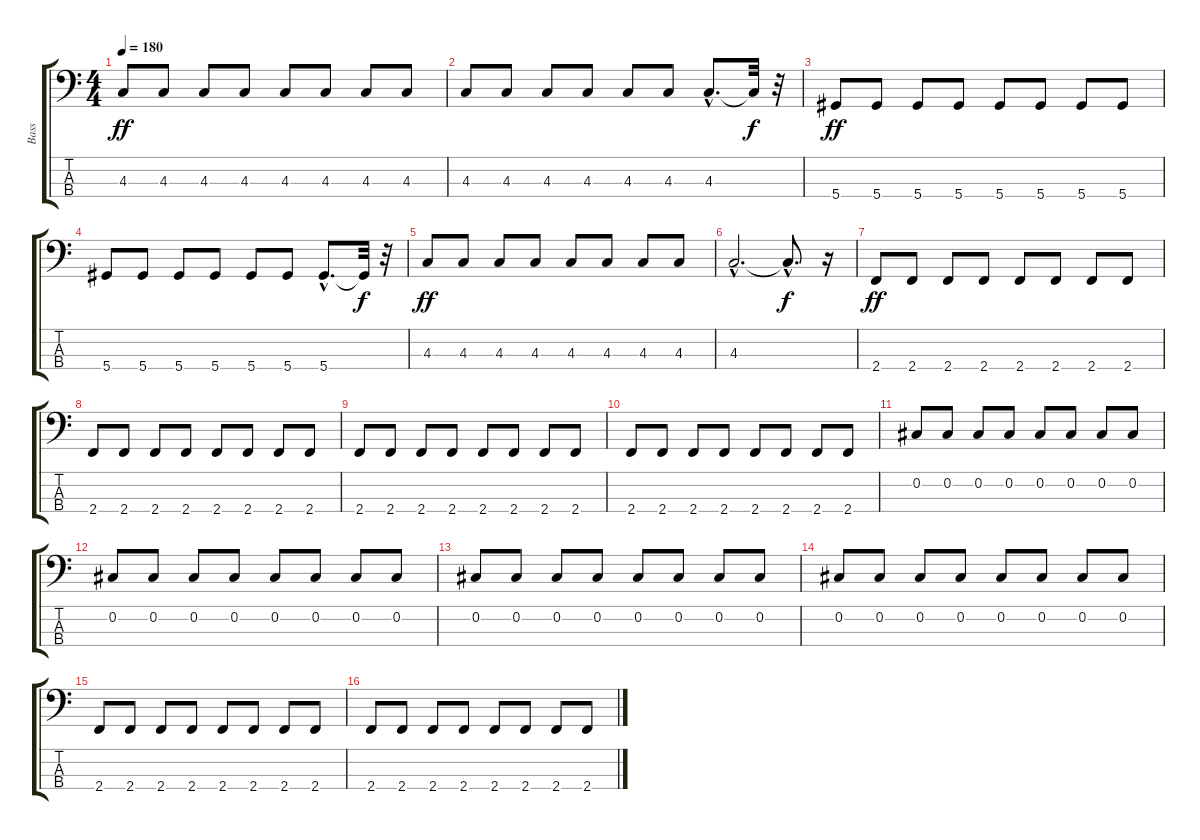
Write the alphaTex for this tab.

\track ("Bass" "Bass") {instrument electricbassfinger}
\staff {score tabs}
\tuning (Gb2 Db2 Ab1 Eb1) {hide}
\ts (4 4)
\tempo 180
\clef f4
\ks c
4.3.8{dy ff} 4.3.8 4.3.8 4.3.8 4.3.8 4.3.8 4.3.8 4.3.8 |
4.3.8 4.3.8 4.3.8 4.3.8 4.3.8 4.3.8 4.3{hac}.8{d} 4.3{t}.32{dy f} r.32 |
5.4.8{dy ff} 5.4.8 5.4.8 5.4.8 5.4.8 5.4.8 5.4.8 5.4.8 |
5.4.8 5.4.8 5.4.8 5.4.8 5.4.8 5.4.8 5.4{hac}.8{d} 5.4{t}.32{dy f} r.32 |
4.3.8{dy ff} 4.3.8 4.3.8 4.3.8 4.3.8 4.3.8 4.3.8 4.3.8 |
4.3{hac}.2{d} 4.3{hac t}.8{d dy f} r.16 |
2.4.8{dy ff} 2.4.8 2.4.8 2.4.8 2.4.8 2.4.8 2.4.8 2.4.8 |
2.4.8 2.4.8 2.4.8 2.4.8 2.4.8 2.4.8 2.4.8 2.4.8 |
2.4.8 2.4.8 2.4.8 2.4.8 2.4.8 2.4.8 2.4.8 2.4.8 |
2.4.8 2.4.8 2.4.8 2.4.8 2.4.8 2.4.8 2.4.8 2.4.8 |
0.2.8 0.2.8 0.2.8 0.2.8 0.2.8 0.2.8 0.2.8 0.2.8 |
0.2.8 0.2.8 0.2.8 0.2.8 0.2.8 0.2.8 0.2.8 0.2.8 |
0.2.8 0.2.8 0.2.8 0.2.8 0.2.8 0.2.8 0.2.8 0.2.8 |
0.2.8 0.2.8 0.2.8 0.2.8 0.2.8 0.2.8 0.2.8 0.2.8 |
2.4.8 2.4.8 2.4.8 2.4.8 2.4.8 2.4.8 2.4.8 2.4.8 |
2.4.8 2.4.8 2.4.8 2.4.8 2.4.8 2.4.8 2.4.8 2.4.8
